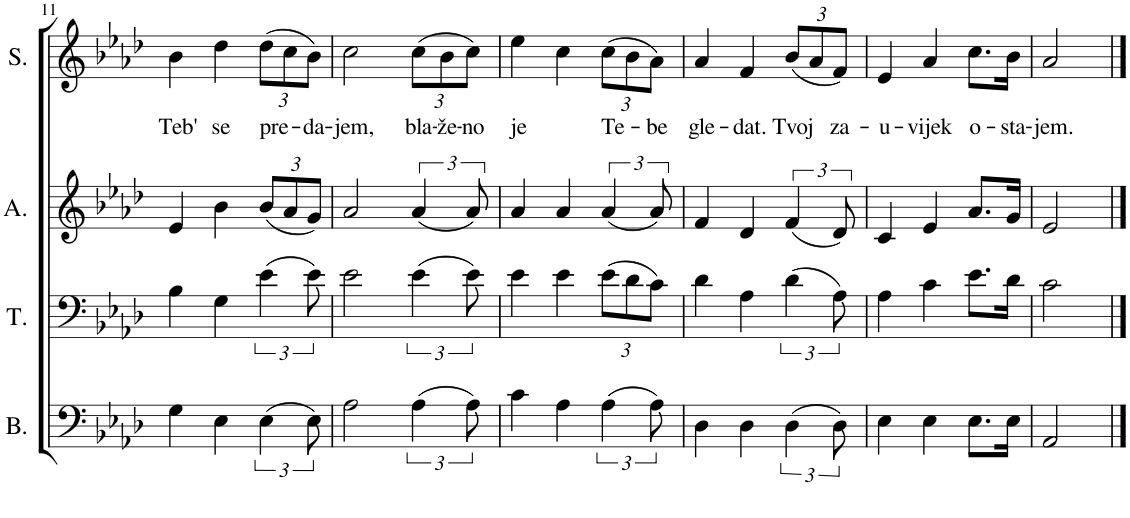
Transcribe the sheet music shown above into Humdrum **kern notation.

**kern	**kern	**kern	**kern	**text
*part4	*part3	*part2	*part1	*part1
*staff4	*staff3	*staff2	*staff1	*staff1
*I"Bass	*I"Tenor	*I"Alto	*I"Soprano	*
*I'B.	*I'T.	*I'A.	*I'S.	*
!!LO:PB:g=z
*clefF4	*clefF4	*clefG2	*clefG2	*
*k[b-e-a-d-]	*k[b-e-a-d-]	*k[b-e-a-d-]	*k[b-e-a-d-]	*
*M3/4	*M3/4	*M3/4	*M3/4	*
=11	=11	=11	=11	=11
!	!	!	!	!LO:LY:b
4G\	4B-\	4e-/	4b-\	Teb'
!	!	!	!	!LO:LY:b
4E-\	4G\	4b-\	4dd-\	se
*	*	*Xbrackettup	*Xbrackettup	*
!	!	!	!	!LO:LY:b
(6E-\	(6e-\	(12b-/L	(12dd-\L	pre-
.	.	12a-/	12cc\	.
!	!	!	!	!LO:LY:b
12E-\)	12e-\)	12g/J)	12b-\J)	-da-
=12	=12	=12	=12	=12
!	!	!	!	!LO:LY:b
2A-\	2e-\	2a-/	2cc\	-jem,
*	*	*brackettup	*	*
!	!	!	!	!LO:LY:b
(6A-\	(6e-\	(6a-/	(12cc\L	bla-
!	!	!	!	!LO:LY:b
.	.	.	12b-\	-že-
!	!	!	!	!LO:LY:b
12A-\)	12e-\)	12a-/)	12cc\J)	-no
=13	=13	=13	=13	=13
!	!	!	!	!LO:LY:b
4c\	4e-\	4a-/	4ee-\	je
4A-\	4e-\	4a-/	4cc\	.
*	*Xbrackettup	*	*	*
!	!	!	!	!LO:LY:b
(6A-\	(12e-\L	(6a-/	(12cc\L	Te-
.	12d-\	.	12b-\	.
!	!	!	!	!LO:LY:b
12A-\)	12c\J)	12a-/)	12a-\J)	-be
=14	=14	=14	=14	=14
!	!	!	!	!LO:LY:b
4D-\	4d-\	4f/	4a-/	gle-
!	!	!	!	!LO:LY:b
4D-\	4A-\	4d-/	4f/	-dat.
*	*brackettup	*	*	*
!	!	!	!	!LO:LY:b
(6D-\	(6d-\	(6f/	(12b-/L	Tvoj
.	.	.	12a-/	.
!	!	!	!	!LO:LY:b
12D-\)	12A-\)	12d-/)	12f/J)	za-
=15	=15	=15	=15	=15
!	!	!	!	!LO:LY:b
4E-\	4A-\	4c/	4e-/	-u-
!	!	!	!	!LO:LY:b
4E-\	4c\	4e-/	4a-/	-vijek
!	!	!	!	!LO:LY:b
8.E-\L	8.e-\L	8.a-/L	8.cc\L	o-
!	!	!	!	!LO:LY:b
16E-\Jk	16d-\Jk	16g/Jk	16b-\Jk	-sta-
=16	=16	=16	=16	=16
!	!	!	!	!LO:LY:b
2AA-/	2c\	2e-/	2a-/	-jem.
==	==	==	==	==
*-	*-	*-	*-	*-
